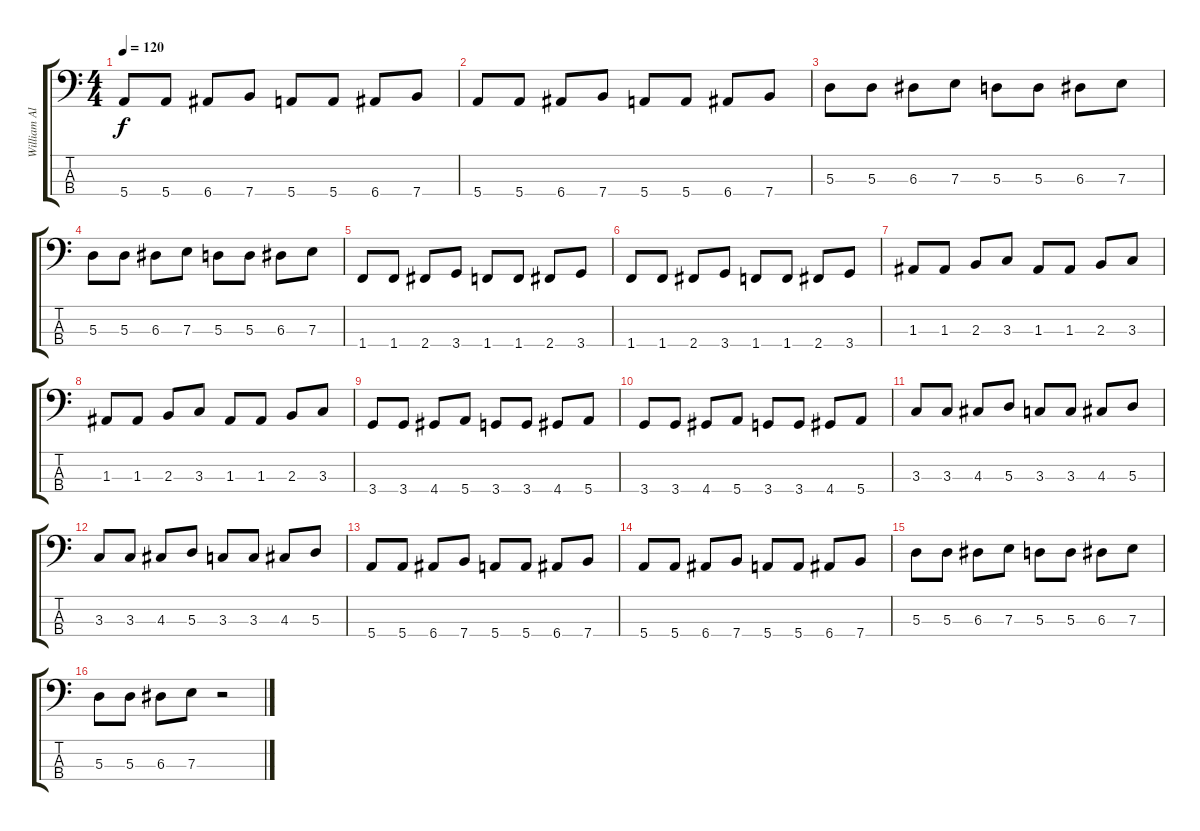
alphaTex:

\track ("William Allen" "William Al") {instrument electricbasspick}
\staff {score tabs}
\tuning (G2 D2 A1 E1) {hide}
\ts (4 4)
\tempo 120
\clef f4
\ks c
5.4.8{dy f} 5.4.8 6.4.8 7.4.8 5.4.8 5.4.8 6.4.8 7.4.8 |
5.4.8 5.4.8 6.4.8 7.4.8 5.4.8 5.4.8 6.4.8 7.4.8 |
5.3.8 5.3.8 6.3.8 7.3.8 5.3.8 5.3.8 6.3.8 7.3.8 |
5.3.8 5.3.8 6.3.8 7.3.8 5.3.8 5.3.8 6.3.8 7.3.8 |
1.4.8 1.4.8 2.4.8 3.4.8 1.4.8 1.4.8 2.4.8 3.4.8 |
1.4.8 1.4.8 2.4.8 3.4.8 1.4.8 1.4.8 2.4.8 3.4.8 |
1.3.8 1.3.8 2.3.8 3.3.8 1.3.8 1.3.8 2.3.8 3.3.8 |
1.3.8 1.3.8 2.3.8 3.3.8 1.3.8 1.3.8 2.3.8 3.3.8 |
3.4.8 3.4.8 4.4.8 5.4.8 3.4.8 3.4.8 4.4.8 5.4.8 |
3.4.8 3.4.8 4.4.8 5.4.8 3.4.8 3.4.8 4.4.8 5.4.8 |
3.3.8 3.3.8 4.3.8 5.3.8 3.3.8 3.3.8 4.3.8 5.3.8 |
3.3.8 3.3.8 4.3.8 5.3.8 3.3.8 3.3.8 4.3.8 5.3.8 |
5.4.8 5.4.8 6.4.8 7.4.8 5.4.8 5.4.8 6.4.8 7.4.8 |
5.4.8 5.4.8 6.4.8 7.4.8 5.4.8 5.4.8 6.4.8 7.4.8 |
5.3.8 5.3.8 6.3.8 7.3.8 5.3.8 5.3.8 6.3.8 7.3.8 |
5.3.8 5.3.8 6.3.8 7.3.8 r.2
